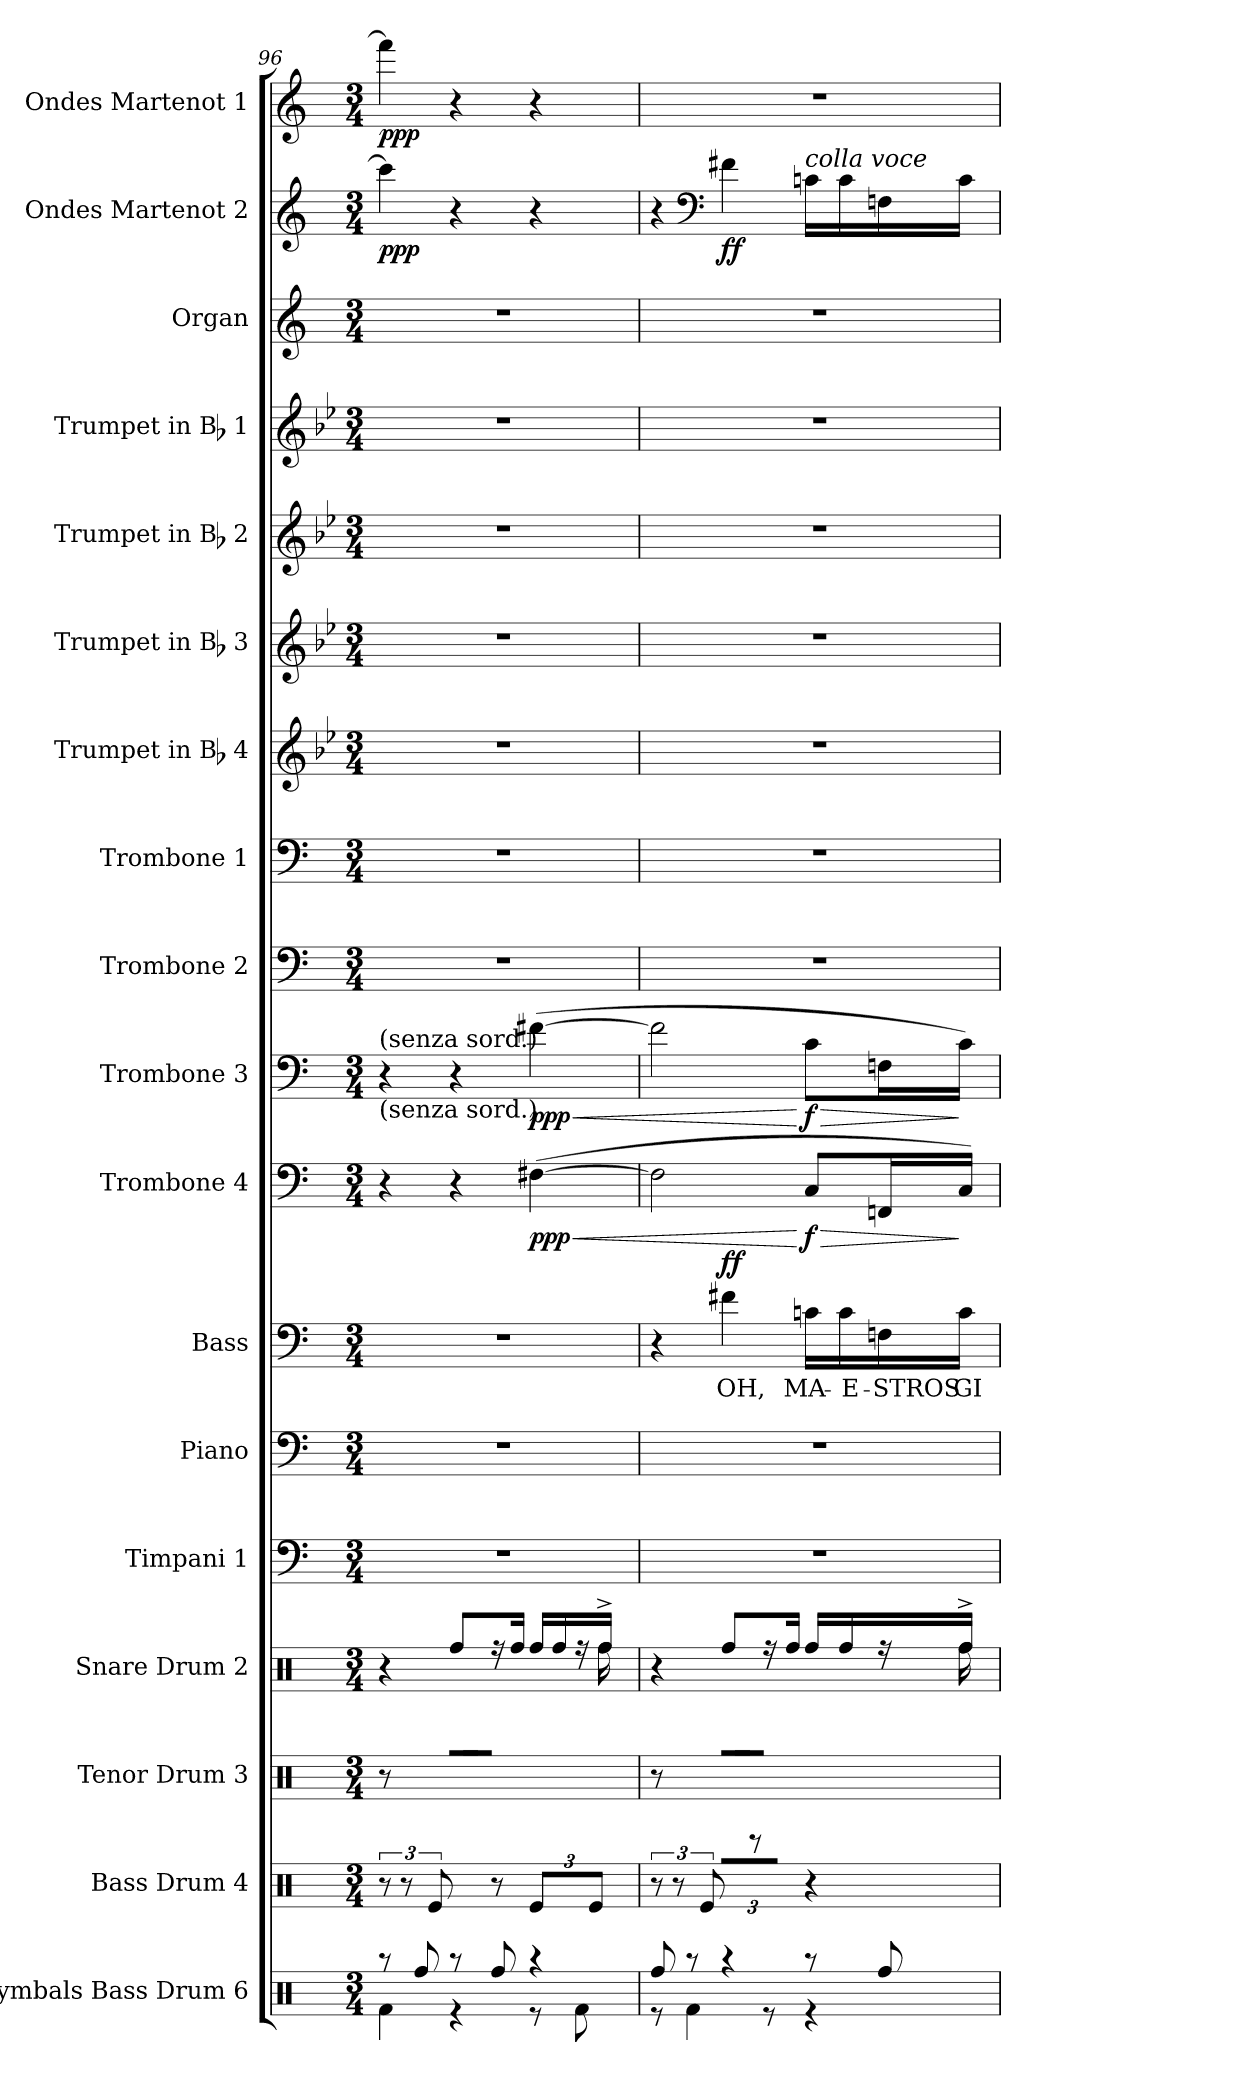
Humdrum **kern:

**kern	**kern	**kern	**kern	**kern	**kern	**kern	**text	**dynam	**kern	**dynam	**kern	**dynam	**kern	**kern	**kern	**kern	**kern	**kern	**kern	**kern	**dynam	**kern	**dynam
*part18	*part17	*part16	*part15	*part14	*part13	*part12	*part12	*part12	*part11	*part11	*part10	*part10	*part9	*part8	*part7	*part6	*part5	*part4	*part3	*part2	*part2	*part1	*part1
*staff18	*staff17	*staff16	*staff15	*staff14	*staff13	*staff12	*staff12	*staff12	*staff11	*staff11	*staff10	*staff10	*staff9	*staff8	*staff7	*staff6	*staff5	*staff4	*staff3	*staff2	*staff2	*staff1	*staff1
*I"Cymbals Bass Drum 6	*I"Bass Drum 4	*I"Tenor Drum 3	*I"Snare Drum 2	*I"Timpani 1	*I"Piano	*I"Bass	*	*	*I"Trombone 4	*	*I"Trombone 3	*	*I"Trombone 2	*I"Trombone 1	*I"Trumpet in Bb 4	*I"Trumpet in Bb 3	*I"Trumpet in Bb 2	*I"Trumpet in Bb 1	*I"Organ	*I"Ondes Martenot 2	*	*I"Ondes Martenot 1	*
*I'Cym	*I'BD	*	*	*I'Timp.	*I'Pno.	*I'B.	*	*	*I'Tbn.	*	*I'Tbn.	*	*I'Tbn.	*I'Tbn.	*I'Tpt.	*I'Tpt.	*I'Tpt.	*I'Tpt.	*I'Org.	*I'Ond. 2	*	*I'Ond. 1	*
*clefX	*clefX	*clefX	*clefX	*clefF4	*clefF4	*clefF4	*	*	*clefF4	*	*clefF4	*	*clefF4	*clefF4	*clefG2	*clefG2	*clefG2	*clefG2	*clefG2	*clefG2	*	*clefG2	*
*k[]	*k[]	*k[]	*k[]	*k[]	*k[]	*k[]	*	*	*k[]	*	*k[]	*	*k[]	*k[]	*k[b-e-]	*k[b-e-]	*k[b-e-]	*k[b-e-]	*k[]	*k[]	*	*k[]	*
*M3/4	*M3/4	*M3/4	*M3/4	*M3/4	*M3/4	*M3/4	*	*	*M3/4	*	*M3/4	*	*M3/4	*M3/4	*M3/4	*M3/4	*M3/4	*M3/4	*M3/4	*M3/4	*	*M3/4	*
=96	=96	=96	=96	=96	=96	=96	=96	=96	=96	=96	=96	=96	=96	=96	=96	=96	=96	=96	=96	=96	=96	=96	=96
*^	*	*^	*^	*	*	*	*	*	*	*	*	*	*	*	*	*	*	*	*	*	*	*	*
!	!	!	!	!	!	!	!	!	!	!	!	!	!	!LO:TX:b:t=(senza sord.)	!	!	!	!	!	!	!	!	!	!	!	!
!	!	!	!	!	!	!	!	!	!	!	!	!	!	!LO:TX:a:t=(senza sord.)	!	!	!	!	!	!	!	!	!	!	!	!
8r	4Rf\	12r	8r	8ryy	4r	2ryy	4%3r	4%3r	4%3r	.	.	4r	.	4r	.	4%3r	4%3r	4%3r	4%3r	4%3r	4%3r	4%3r	4ccc#]	ppp	4fff#]	ppp
.	.	12r	.	.	.	.	.	.	.	.	.	.	.	.	.	.	.	.	.	.	.	.	.	.	.	.
8Rff/	.	.	8R/	8R\	.	.	.	.	.	.	.	.	.	.	.	.	.	.	.	.	.	.	.	.	.	.
.	.	12Re/	.	.	.	.	.	.	.	.	.	.	.	.	.	.	.	.	.	.	.	.	.	.	.	.
8r	4r	8R\	24ryy	24R\LL	8Rff/L	.	.	.	.	.	.	4r	.	4r	.	.	.	.	.	.	.	.	4r	.	4r	.
.	.	.	24R/KL	24ryy	.	.	.	.	.	.	.	.	.	.	.	.	.	.	.	.	.	.	.	.	.	.
.	.	.	24ryy	24R\JJ	.	.	.	.	.	.	.	.	.	.	.	.	.	.	.	.	.	.	.	.	.	.
8Rff/	.	8r	8R/J	8ryy	16r	.	.	.	.	.	.	.	.	.	.	.	.	.	.	.	.	.	.	.	.	.
.	.	.	.	.	16Rff/Jk	.	.	.	.	.	.	.	.	.	.	.	.	.	.	.	.	.	.	.	.	.
!	!	!	!	!	!	!	!	!	!	!	!	!	!LO:HP:b	!	!LO:HP:b	!	!	!	!	!	!	!	!	!	!	!
4r	8r	12Re/L	8R/	8ryy	16Rff/LL	8ryy	.	.	.	.	.	([4F#X	< ppp	([4f#X	< ppp	.	.	.	.	.	.	.	4r	.	4r	.
.	.	.	.	.	16Rff/	.	.	.	.	.	.	.	.	.	.	.	.	.	.	.	.	.	.	.	.	.
.	.	12R/	.	.	.	.	.	.	.	.	.	.	.	.	.	.	.	.	.	.	.	.	.	.	.	.
.	8Rf\	.	8ryy	8R\	16r	16ryy	.	.	.	.	.	.	.	.	.	.	.	.	.	.	.	.	.	.	.	.
.	.	12Re/J	.	.	.	.	.	.	.	.	.	.	.	.	.	.	.	.	.	.	.	.	.	.	.	.
.	.	.	.	.	16Rff^/JJ	16Rff\	.	.	.	.	.	.	.	.	.	.	.	.	.	.	.	.	.	.	.	.
=97	=97	=97	=97	=97	=97	=97	=97	=97	=97	=97	=97	=97	=97	=97	=97	=97	=97	=97	=97	=97	=97	=97	=97	=97	=97	=97
8Rff/	8r	12r	8r	8ryy	4r	2ryy	4%3r	4%3r	4r	.	.	2F#]	.	2f#]	.	4%3r	4%3r	4%3r	4%3r	4%3r	4%3r	4%3r	4r	.	4%3r	.
.	.	12r	.	.	.	.	.	.	.	.	.	.	.	.	.	.	.	.	.	.	.	.	.	.	.	.
8r	4Rf\	.	8R/	8R\	.	.	.	.	.	.	.	.	.	.	.	.	.	.	.	.	.	.	.	.	.	.
.	.	12Re/	.	.	.	.	.	.	.	.	.	.	.	.	.	.	.	.	.	.	.	.	.	.	.	.
*	*	*	*	*	*	*	*	*	*	*	*	*	*	*	*	*	*	*	*	*	*	*	*clefF4	*	*	*
!	!	!	!	!	!	!	!	!	!	!	!LO:DY:a	!	!	!	!	!	!	!	!	!	!	!	!	!	!	!
4r	.	12R\L	24ryy	24R\LL	8Rff/L	.	.	.	4f#X	OH,	ff	.	.	.	.	.	.	.	.	.	.	.	4f#X	ff	.	.
.	.	.	24R/KL	24ryy	.	.	.	.	.	.	.	.	.	.	.	.	.	.	.	.	.	.	.	.	.	.
.	.	12r	24ryy	24R\JJ	.	.	.	.	.	.	.	.	.	.	.	.	.	.	.	.	.	.	.	.	.	.
.	8r	.	8R/J	8ryy	16r	.	.	.	.	.	.	.	.	.	.	.	.	.	.	.	.	.	.	.	.	.
.	.	12R\J	.	.	.	.	.	.	.	.	.	.	.	.	.	.	.	.	.	.	.	.	.	.	.	.
.	.	.	.	.	16Rff/Jk	.	.	.	.	.	.	.	.	.	.	.	.	.	.	.	.	.	.	.	.	.
!	!	!	!	!	!	!	!	!	!	!	!	!	!	!	!	!	!	!	!	!	!	!	!LO:TX:a:i:t=colla voce	!	!	!
!	!	!	!	!	!	!	!	!	!	!	!	!	!LO:HP:n=1:b	!	!LO:HP:n=1:b	!	!	!	!	!	!	!	!	!	!	!
8r	4r	4r	8R/	8ryy	16Rff/LL	8ryy	.	.	16cnLL	MA-	.	8CL	[ > f	8cL	[ > f	.	.	.	.	.	.	.	16cnLL	.	.	.
.	.	.	.	.	16Rff/	.	.	.	16c	-E-	.	.	.	.	.	.	.	.	.	.	.	.	16c	.	.	.
8Rff/	.	.	8ryy	8R\	16r	16ryy	.	.	16Fn	-STROS	.	16FFnL	.	16FnL	.	.	.	.	.	.	.	.	16Fn	.	.	.
.	.	.	.	.	16Rff^/JJ	16Rff\	.	.	16cJJ	GI-	.	16CJJ)	]	16cJJ)	]	.	.	.	.	.	.	.	16cJJ	.	.	.
*	*	*	*v	*v	*	*	*	*	*	*	*	*	*	*	*	*	*	*	*	*	*	*	*	*	*	*
*v	*v	*	*	*v	*v	*	*	*	*	*	*	*	*	*	*	*	*	*	*	*	*	*	*	*	*
=	=	=	=	=	=	=	=	=	=	=	=	=	=	=	=	=	=	=	=	=	=	=	=
*-	*-	*-	*-	*-	*-	*-	*-	*-	*-	*-	*-	*-	*-	*-	*-	*-	*-	*-	*-	*-	*-	*-	*-
